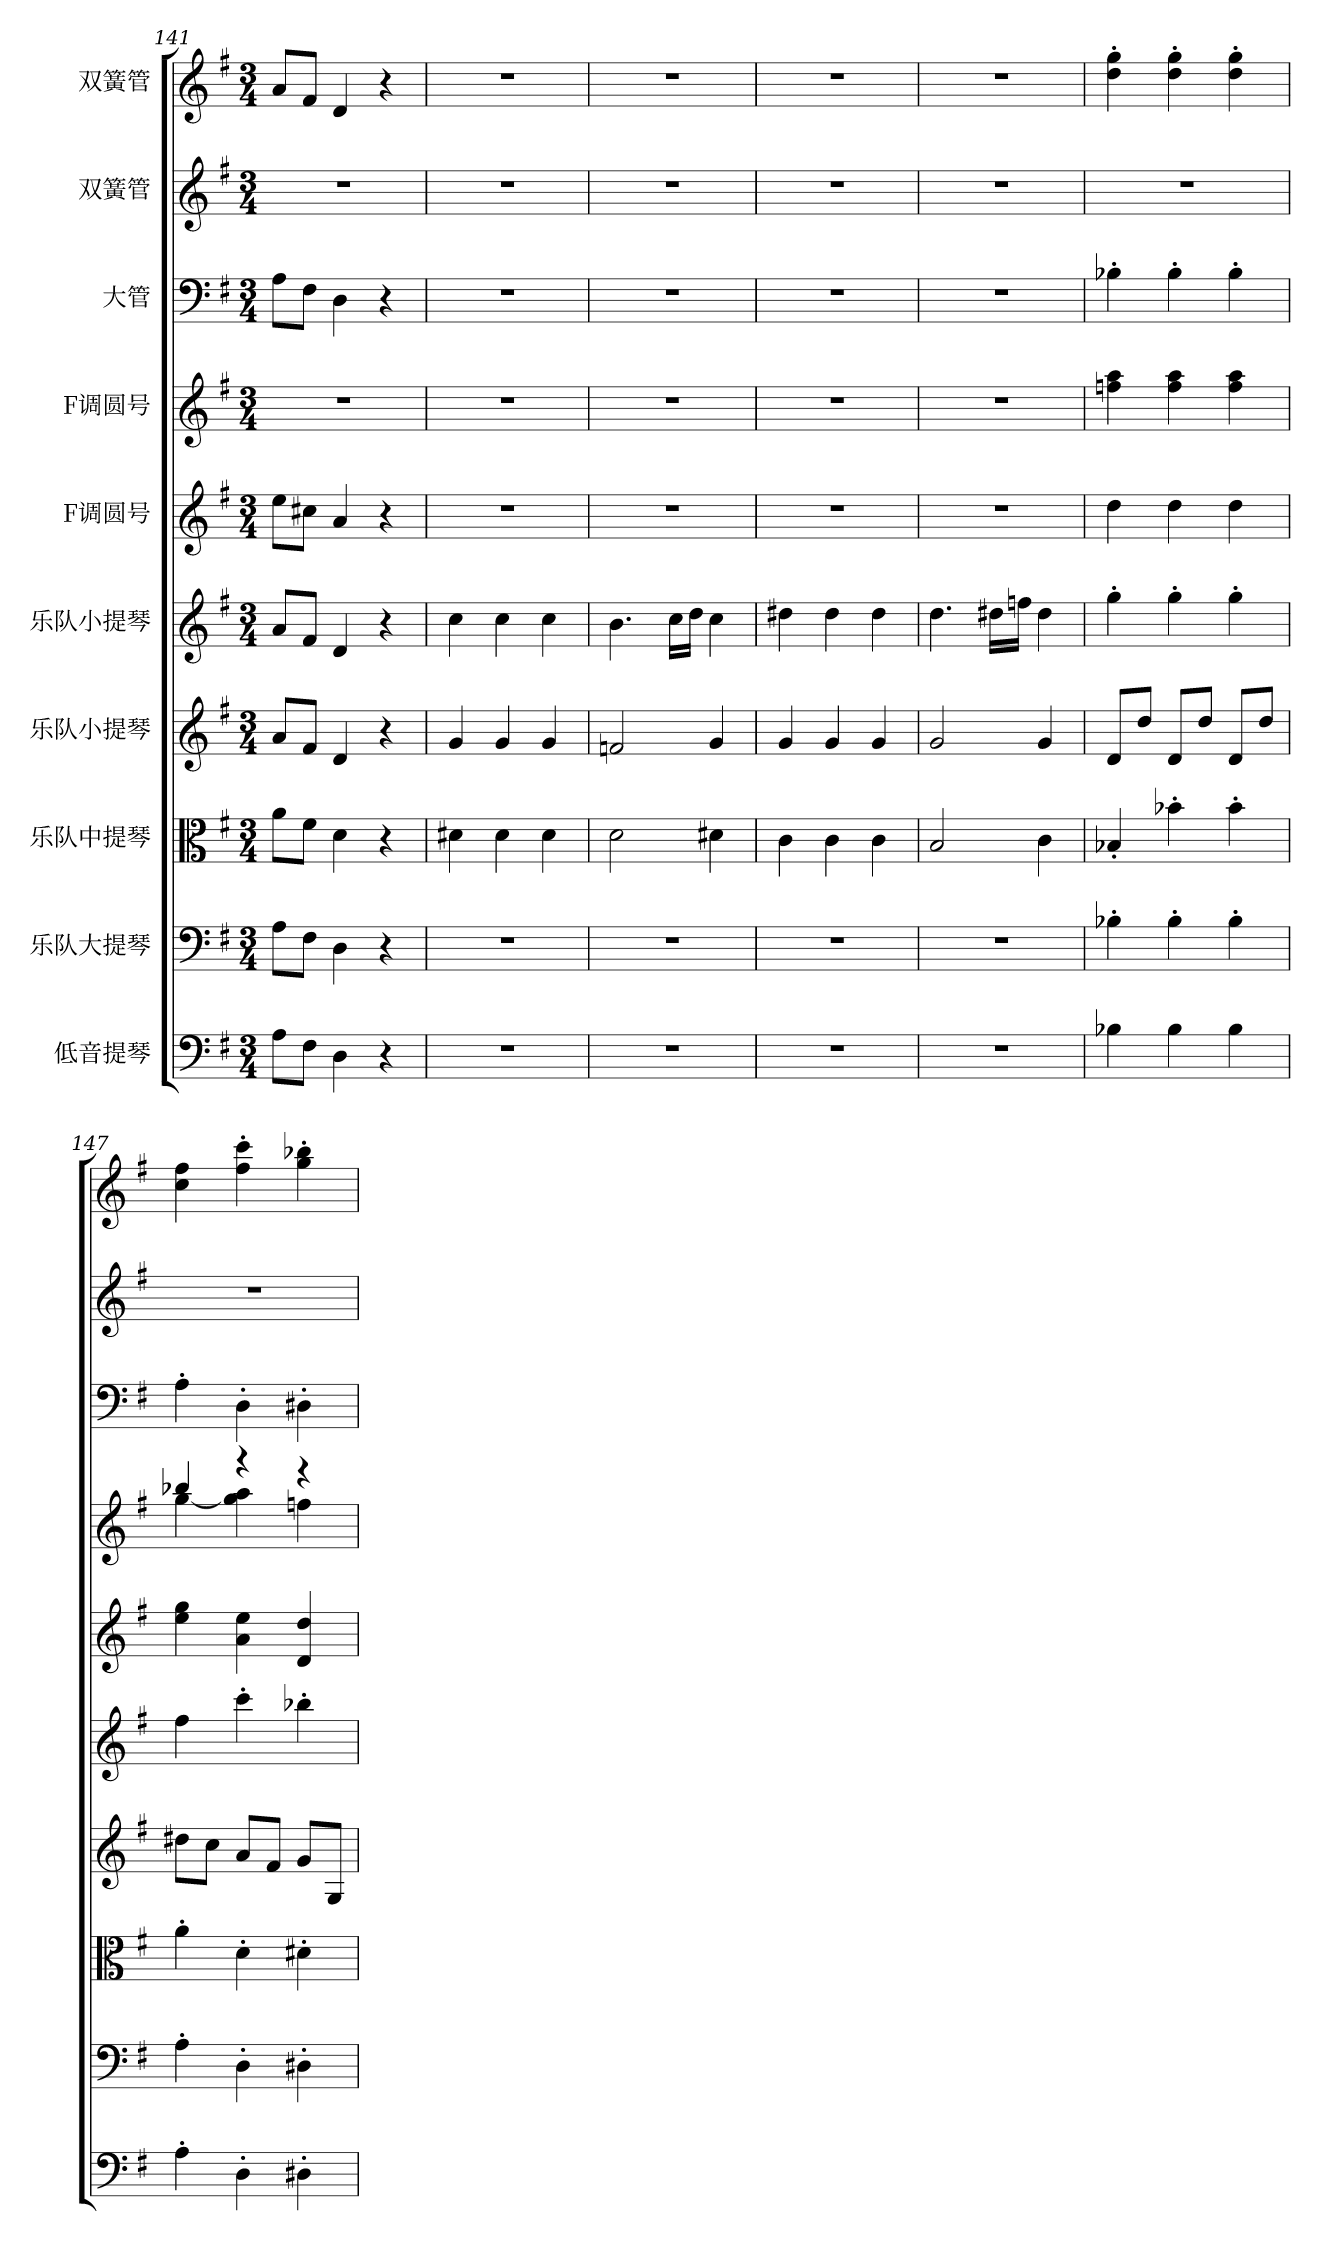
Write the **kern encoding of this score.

**kern	**kern	**kern	**kern	**kern	**kern	**kern	**kern	**kern	**kern
*part10	*part9	*part8	*part7	*part6	*part5	*part4	*part3	*part2	*part1
*staff10	*staff9	*staff8	*staff7	*staff6	*staff5	*staff4	*staff3	*staff2	*staff1
*I"低音提琴	*I"乐队大提琴	*I"乐队中提琴	*I"乐队小提琴	*I"乐队小提琴	*I"F调圆号	*I"F调圆号	*I"大管	*I"双簧管	*I"双簧管
*clefF4	*clefF4	*clefC3	*clefG2	*clefG2	*clefG2	*clefG2	*clefF4	*clefG2	*clefG2
*ITrd7c12	*	*	*	*	*ITrd4c7	*ITrd4c7	*	*	*
*k[f#]	*k[f#]	*k[f#]	*k[f#]	*k[f#]	*k[]	*k[]	*k[f#]	*k[f#]	*k[f#]
*M3/4	*M3/4	*M3/4	*M3/4	*M3/4	*M3/4	*M3/4	*M3/4	*M3/4	*M3/4
=141	=141	=141	=141	=141	=141	=141	=141	=141	=141
8AA\L	8A\L	8a\L	8a/L	8a/L	8a\L	2.r	8A\L	2.r	8a/L
8FF#\J	8F#\J	8f#\J	8f#/J	8f#/J	8f#X\J	.	8F#\J	.	8f#/J
4DD\	4D\	4d\	4d/	4d/	4d/	.	4D\	.	4d/
4r	4r	4r	4r	4r	4r	.	4r	.	4r
=142	=142	=142	=142	=142	=142	=142	=142	=142	=142
2.r	2.r	4d#X\	4g/	4cc\	2.r	2.r	2.r	2.r	2.r
.	.	4d#\	4g/	4cc\	.	.	.	.	.
.	.	4d#\	4g/	4cc\	.	.	.	.	.
=143	=143	=143	=143	=143	=143	=143	=143	=143	=143
2.r	2.r	2d\	2fn/	4.b\	2.r	2.r	2.r	2.r	2.r
.	.	.	.	16cc\LL	.	.	.	.	.
.	.	.	.	16dd\JJ	.	.	.	.	.
.	.	4d#X\	4g/	4cc\	.	.	.	.	.
=144	=144	=144	=144	=144	=144	=144	=144	=144	=144
2.r	2.r	4c\	4g/	4dd#X\	2.r	2.r	2.r	2.r	2.r
.	.	4c\	4g/	4dd#\	.	.	.	.	.
.	.	4c\	4g/	4dd#\	.	.	.	.	.
=145	=145	=145	=145	=145	=145	=145	=145	=145	=145
*	*	*	*	*	*	*	*	*	*MM126
2.r	2.r	2B/	2g/	4.dd\	2.r	2.r	2.r	2.r	2.r
.	.	.	.	16dd#X\LL	.	.	.	.	.
.	.	.	.	16ffn\JJ	.	.	.	.	.
.	.	4c\	4g/	4dd#\	.	.	.	.	.
=146	=146	=146	=146	=146	=146	=146	=146	=146	=146
*	*	*	*	*	*	*	*	*	*MM128
4BB-X\	4B-X'\	4B-X'/	8d/L	4gg'\	4g\	4b-X\ 4dd\	4B-X'\	2.r	4dd\' 4gg\'
.	.	.	8dd/J	.	.	.	.	.	.
4BB-\	4B-'\	4b-X'\	8d/L	4gg'\	4g\	4b-\ 4dd\	4B-'\	.	4dd\' 4gg\'
.	.	.	8dd/J	.	.	.	.	.	.
4BB-\	4B-'\	4b-'\	8d/L	4gg'\	4g\	4b-\ 4dd\	4B-'\	.	4dd\' 4gg\'
.	.	.	8dd/J	.	.	.	.	.	.
!!LO:PB:g=z
=147	=147	=147	=147	=147	=147	=147	=147	=147	=147
*	*	*	*	*	*	*^	*	*	*
4AA'\	4A'\	4a'\	8dd#X\L	4ff#\	4a\ 4cc\	4ee-X/	[4cc\	4A'\	2.r	4cc\ 4ff#\
.	.	.	8cc\J	.	.	.	.	.	.	.
4DD'\	4D'\	4d'\	8a/L	4ccc'\	4d\ 4a\	4r	4cc\] 4dd\	4D'\	.	4ff#\' 4ccc\'
.	.	.	8f#/J	.	.	.	.	.	.	.
4DD#X'\	4D#X'\	4d#X'\	8g/L	4bb-X'\	4G/ 4g/	4r	4b-X\	4D#X'\	.	4gg\' 4bb-X\'
.	.	.	8G/J	.	.	.	.	.	.	.
*	*	*	*	*	*	*v	*v	*	*	*
=	=	=	=	=	=	=	=	=	=
*-	*-	*-	*-	*-	*-	*-	*-	*-	*-
